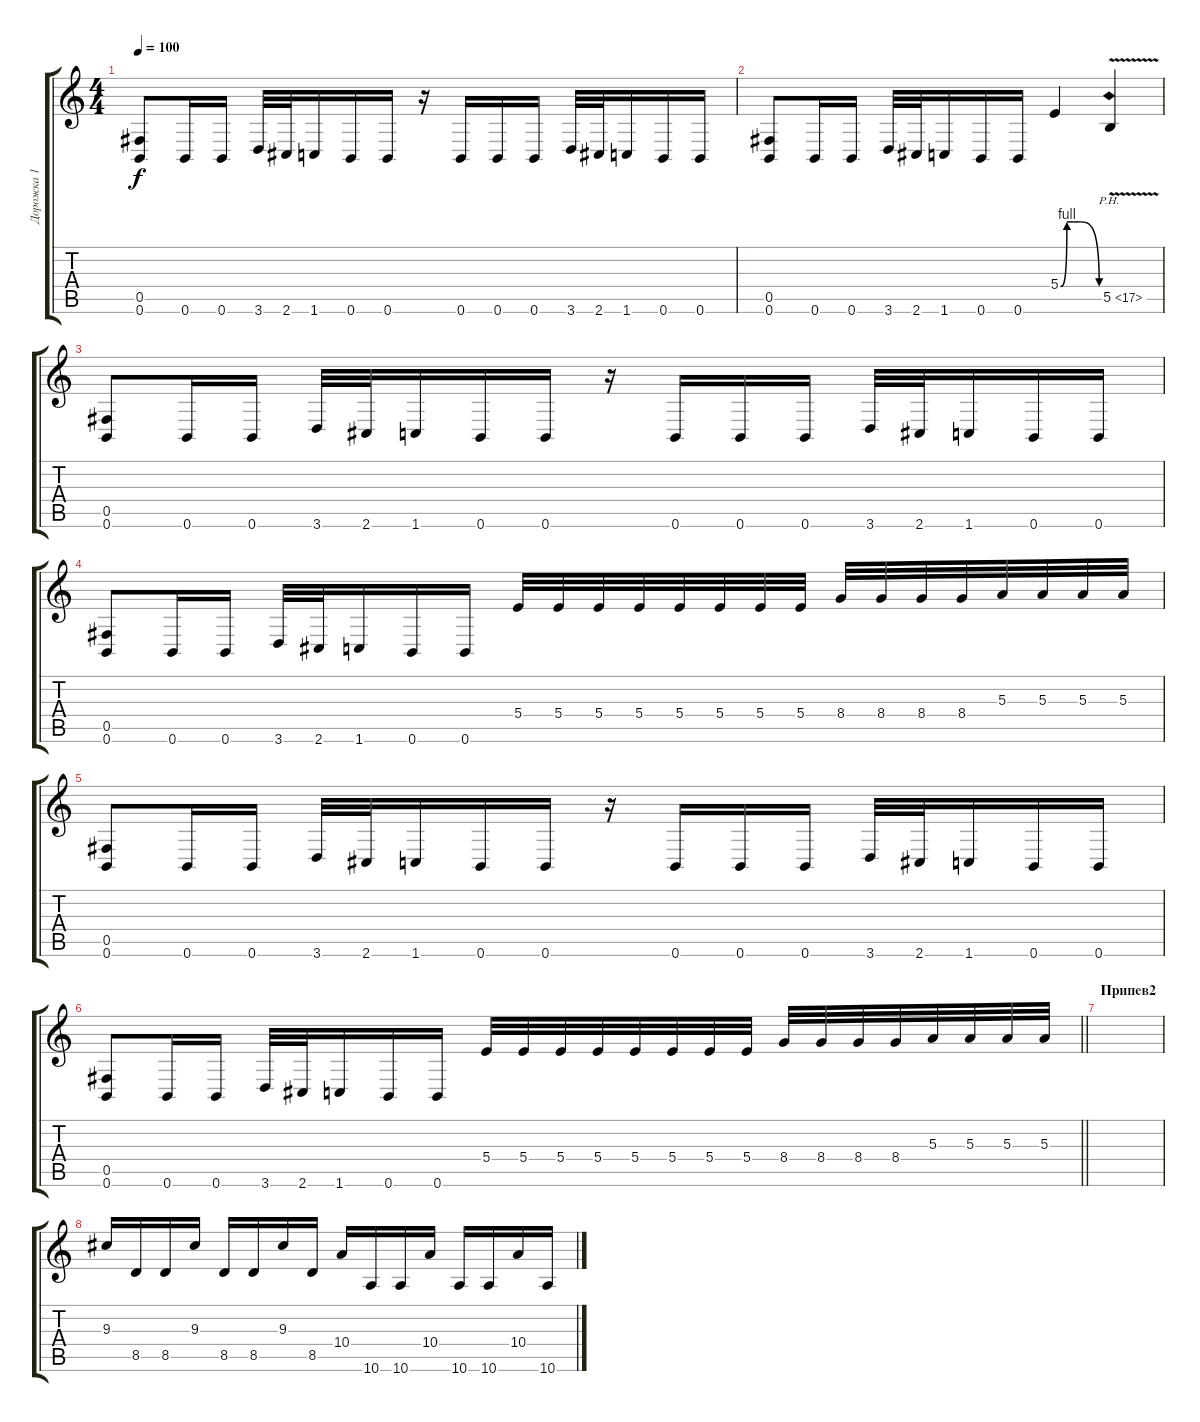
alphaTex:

\track ("Дорожка 1" "Дорожка 1") {instrument distortionguitar}
\staff {score tabs}
\tuning (Db4 Ab3 E3 B2 Gb2 B1) {hide}
\ts (4 4)
\tempo 100
\clef g2
\ks c
(0.5 0.6).8{dy f} 0.6.16 0.6.16 3.6.32 2.6.32 1.6.16 0.6.16 0.6.16 r.16 0.6.16 0.6.16 0.6.16 3.6.32 2.6.32 1.6.16 0.6.16 0.6.16 |
(0.5 0.6).8 0.6.16 0.6.16 3.6.32 2.6.32 1.6.16 0.6.16 0.6.16 5.4{be (custom 0 0 10 4 20 4 30 4 60 0)}.4 5.5{ph 12 v}.4 |
(0.5 0.6).8 0.6.16 0.6.16 3.6.32 2.6.32 1.6.16 0.6.16 0.6.16 r.16 0.6.16 0.6.16 0.6.16 3.6.32 2.6.32 1.6.16 0.6.16 0.6.16 |
(0.5 0.6).8 0.6.16 0.6.16 3.6.32 2.6.32 1.6.16 0.6.16 0.6.16 5.4.32 5.4.32 5.4.32 5.4.32 5.4.32 5.4.32 5.4.32 5.4.32 8.4.32 8.4.32 8.4.32 8.4.32 5.3.32 5.3.32 5.3.32 5.3.32 |
(0.5 0.6).8 0.6.16 0.6.16 3.6.32 2.6.32 1.6.16 0.6.16 0.6.16 r.16 0.6.16 0.6.16 0.6.16 3.6.32 2.6.32 1.6.16 0.6.16 0.6.16 |
\barLineRight lightlight
(0.5 0.6).8 0.6.16 0.6.16 3.6.32 2.6.32 1.6.16 0.6.16 0.6.16 5.4.32 5.4.32 5.4.32 5.4.32 5.4.32 5.4.32 5.4.32 5.4.32 8.4.32 8.4.32 8.4.32 8.4.32 5.3.32 5.3.32 5.3.32 5.3.32 |
\section ("" "Припев2")
|
9.3.16 8.5.16 8.5.16 9.3.16 8.5.16 8.5.16 9.3.16 8.5.16 10.4.16 10.6.16 10.6.16 10.4.16 10.6.16 10.6.16 10.4.16 10.6.16
